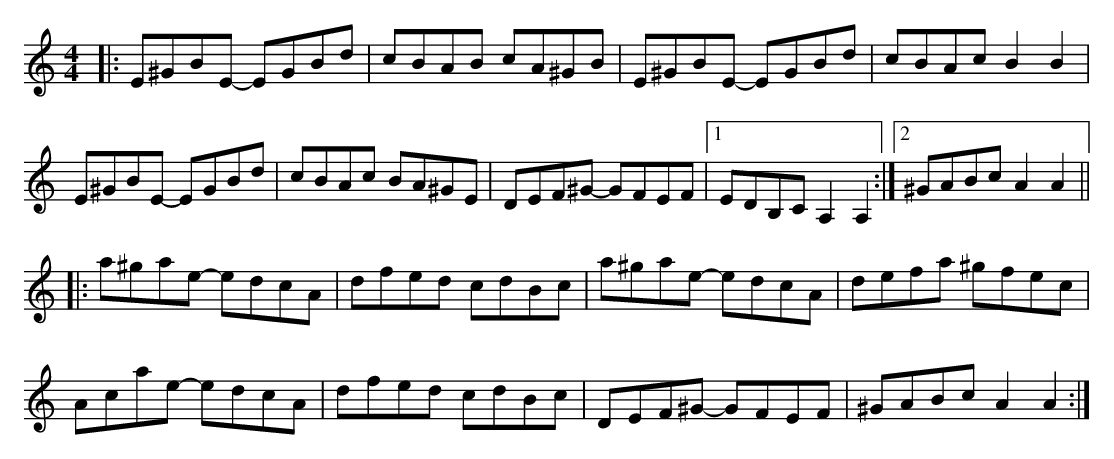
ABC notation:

X:1
M:4/4
K:Amin
|:E^GBE - EGBd|cBAB cA^GB|E^GBE - EGBd|cBAcB2B2|
E^GBE - EGBd|cBAc BA^GE|DEF^G - GFEF|1 EDB,CA,2A,2:|2 ^GABcA2A2||
|:a^gae - edcA|dfed cdBc|a^gae - edcA|defa ^gfec|
Acae - edcA|dfed cdBc|DEF^G - GFEF|^GABcA2A2:|
